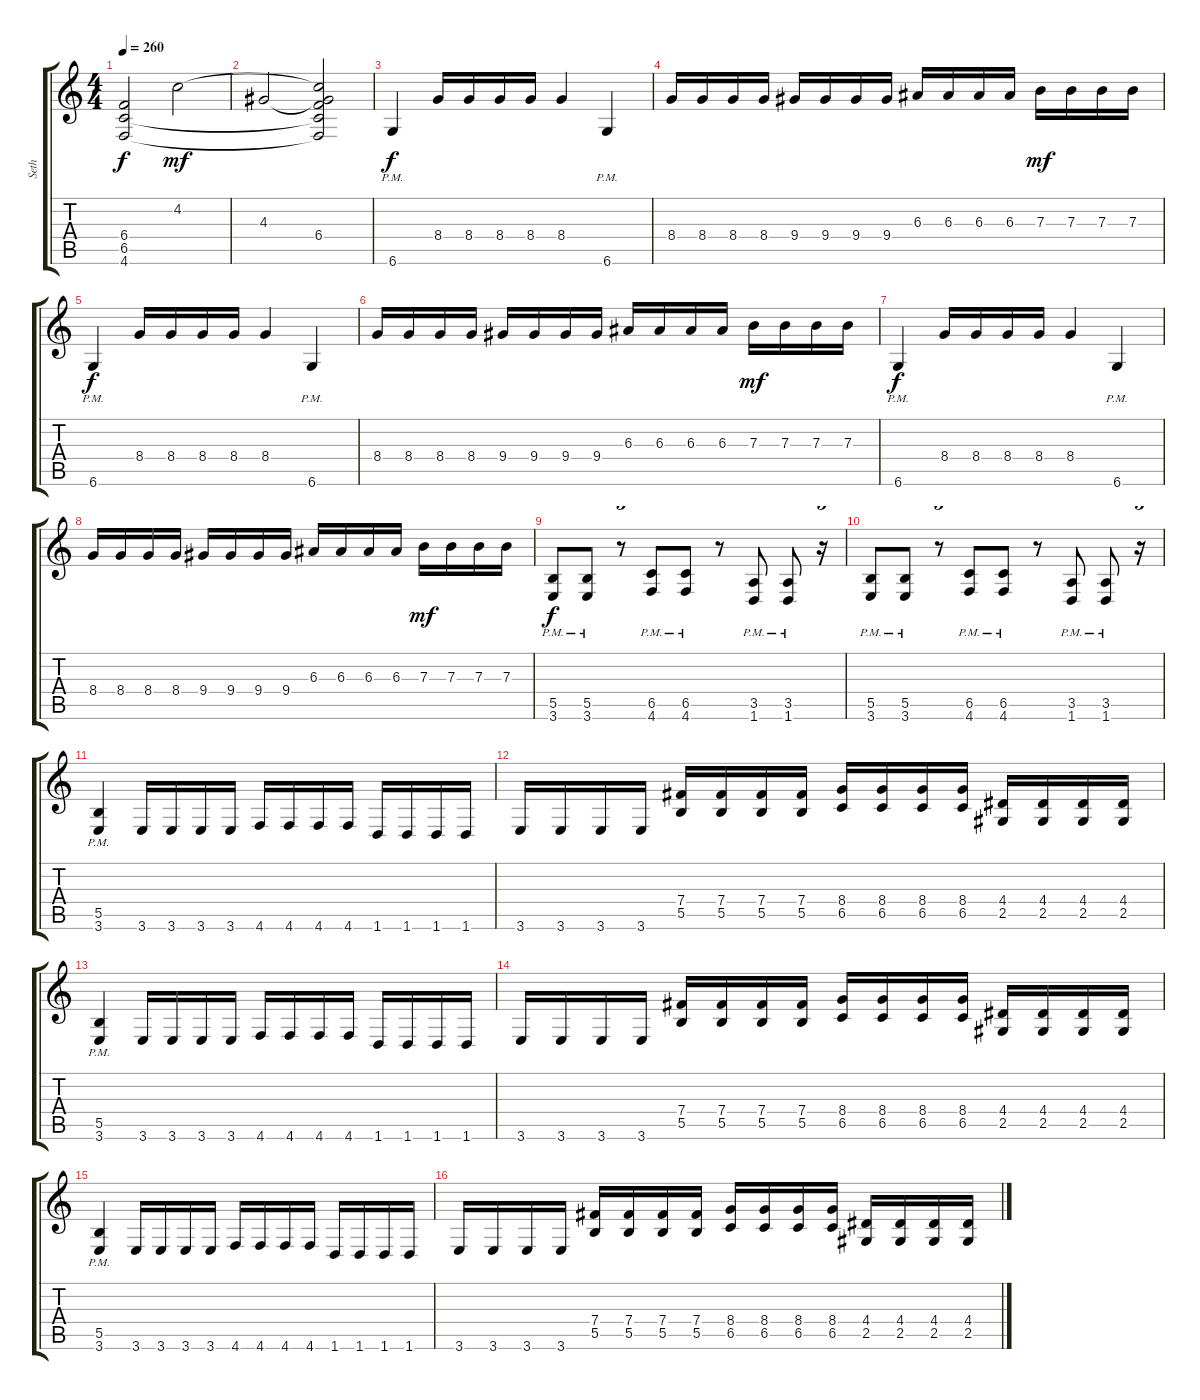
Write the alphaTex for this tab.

\track ("Seth" "Seth") {instrument distortionguitar}
\staff {score tabs}
\tuning (Db4 Ab3 E3 B2 Gb2 Db2) {hide}
\ts (4 4)
\tempo 260
\clef g2
\ks c
(6.4 6.5 4.6).2{dy f} 4.2.2{dy mf} |
4.3.2 (4.2{t} 4.3{t} 6.4 6.5{t} 4.6{t}).2 |
6.6{pm}.4{dy f} 8.4.16 8.4.16 8.4.16 8.4.16 8.4.4 6.6{pm}.4 |
8.4.16 8.4.16 8.4.16 8.4.16 9.4.16 9.4.16 9.4.16 9.4.16 6.3.16 6.3.16 6.3.16 6.3.16 7.3.16{dy mf} 7.3.16 7.3.16 7.3.16 |
6.6{pm}.4{dy f} 8.4.16 8.4.16 8.4.16 8.4.16 8.4.4 6.6{pm}.4 |
8.4.16 8.4.16 8.4.16 8.4.16 9.4.16 9.4.16 9.4.16 9.4.16 6.3.16 6.3.16 6.3.16 6.3.16 7.3.16{dy mf} 7.3.16 7.3.16 7.3.16 |
6.6{pm}.4{dy f} 8.4.16 8.4.16 8.4.16 8.4.16 8.4.4 6.6{pm}.4 |
8.4.16 8.4.16 8.4.16 8.4.16 9.4.16 9.4.16 9.4.16 9.4.16 6.3.16 6.3.16 6.3.16 6.3.16 7.3.16{dy mf} 7.3.16 7.3.16 7.3.16 |
(5.5{pm} 3.6{pm}).8{dy f} (5.5{pm} 3.6{pm}).8 r.8{tu (3 2)} (6.5{pm} 4.6{pm}).8 (6.5{pm} 4.6{pm}).8 r.8 (3.5{pm} 1.6{pm}).8 (3.5{pm} 1.6{pm}).8 r.16{tu (3 2)} |
(5.5{pm} 3.6{pm}).8 (5.5{pm} 3.6{pm}).8 r.8{tu (3 2)} (6.5{pm} 4.6{pm}).8 (6.5{pm} 4.6{pm}).8 r.8 (3.5{pm} 1.6{pm}).8 (3.5{pm} 1.6{pm}).8 r.16{tu (3 2)} |
(5.5{pm} 3.6{pm}).4 3.6.16 3.6.16 3.6.16 3.6.16 4.6.16 4.6.16 4.6.16 4.6.16 1.6.16 1.6.16 1.6.16 1.6.16 |
3.6.16 3.6.16 3.6.16 3.6.16 (7.4 5.5).16 (7.4 5.5).16 (7.4 5.5).16 (7.4 5.5).16 (8.4 6.5).16 (8.4 6.5).16 (8.4 6.5).16 (8.4 6.5).16 (4.4 2.5).16 (4.4 2.5).16 (4.4 2.5).16 (4.4 2.5).16 |
(5.5{pm} 3.6{pm}).4 3.6.16 3.6.16 3.6.16 3.6.16 4.6.16 4.6.16 4.6.16 4.6.16 1.6.16 1.6.16 1.6.16 1.6.16 |
3.6.16 3.6.16 3.6.16 3.6.16 (7.4 5.5).16 (7.4 5.5).16 (7.4 5.5).16 (7.4 5.5).16 (8.4 6.5).16 (8.4 6.5).16 (8.4 6.5).16 (8.4 6.5).16 (4.4 2.5).16 (4.4 2.5).16 (4.4 2.5).16 (4.4 2.5).16 |
(5.5{pm} 3.6{pm}).4 3.6.16 3.6.16 3.6.16 3.6.16 4.6.16 4.6.16 4.6.16 4.6.16 1.6.16 1.6.16 1.6.16 1.6.16 |
3.6.16 3.6.16 3.6.16 3.6.16 (7.4 5.5).16 (7.4 5.5).16 (7.4 5.5).16 (7.4 5.5).16 (8.4 6.5).16 (8.4 6.5).16 (8.4 6.5).16 (8.4 6.5).16 (4.4 2.5).16 (4.4 2.5).16 (4.4 2.5).16 (4.4 2.5).16
